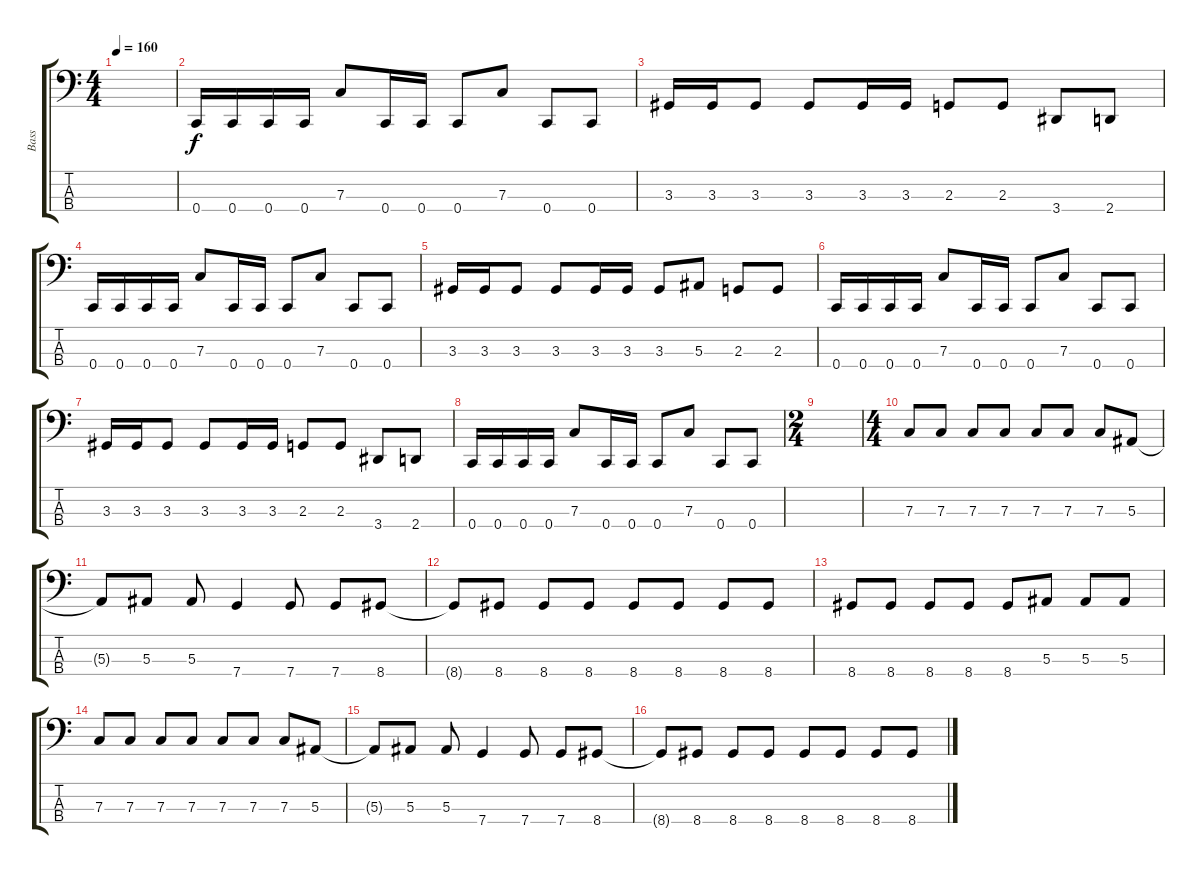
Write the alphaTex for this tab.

\track ("Bass" "Bass") {instrument electricbassfinger}
\staff {score tabs}
\tuning (Eb2 Bb1 F1 C1) {hide}
\ts (4 4)
\tempo 160
\clef f4
\ks c
|
0.4.16 0.4.16 0.4.16 0.4.16 7.3.8 0.4.16 0.4.16 0.4.8 7.3.8 0.4.8 0.4.8 |
3.3.16 3.3.16 3.3.8 3.3.8 3.3.16 3.3.16 2.3.8 2.3.8 3.4.8 2.4.8 |
0.4.16 0.4.16 0.4.16 0.4.16 7.3.8 0.4.16 0.4.16 0.4.8 7.3.8 0.4.8 0.4.8 |
3.3.16 3.3.16 3.3.8 3.3.8 3.3.16 3.3.16 3.3.8 5.3.8 2.3.8 2.3.8 |
0.4.16 0.4.16 0.4.16 0.4.16 7.3.8 0.4.16 0.4.16 0.4.8 7.3.8 0.4.8 0.4.8 |
3.3.16 3.3.16 3.3.8 3.3.8 3.3.16 3.3.16 2.3.8 2.3.8 3.4.8 2.4.8 |
0.4.16 0.4.16 0.4.16 0.4.16 7.3.8 0.4.16 0.4.16 0.4.8 7.3.8 0.4.8 0.4.8 |
\ts (2 4)
|
\ts (4 4)
7.3.8 7.3.8 7.3.8 7.3.8 7.3.8 7.3.8 7.3.8 5.3.8 |
5.3{t}.8 5.3.8 5.3.8 7.4.4 7.4.8 7.4.8 8.4.8 |
8.4{t}.8 8.4.8 8.4.8 8.4.8 8.4.8 8.4.8 8.4.8 8.4.8 |
8.4.8 8.4.8 8.4.8 8.4.8 8.4.8 5.3.8 5.3.8 5.3.8 |
7.3.8 7.3.8 7.3.8 7.3.8 7.3.8 7.3.8 7.3.8 5.3.8 |
5.3{t}.8 5.3.8 5.3.8 7.4.4 7.4.8 7.4.8 8.4.8 |
8.4{t}.8 8.4.8 8.4.8 8.4.8 8.4.8 8.4.8 8.4.8 8.4.8
